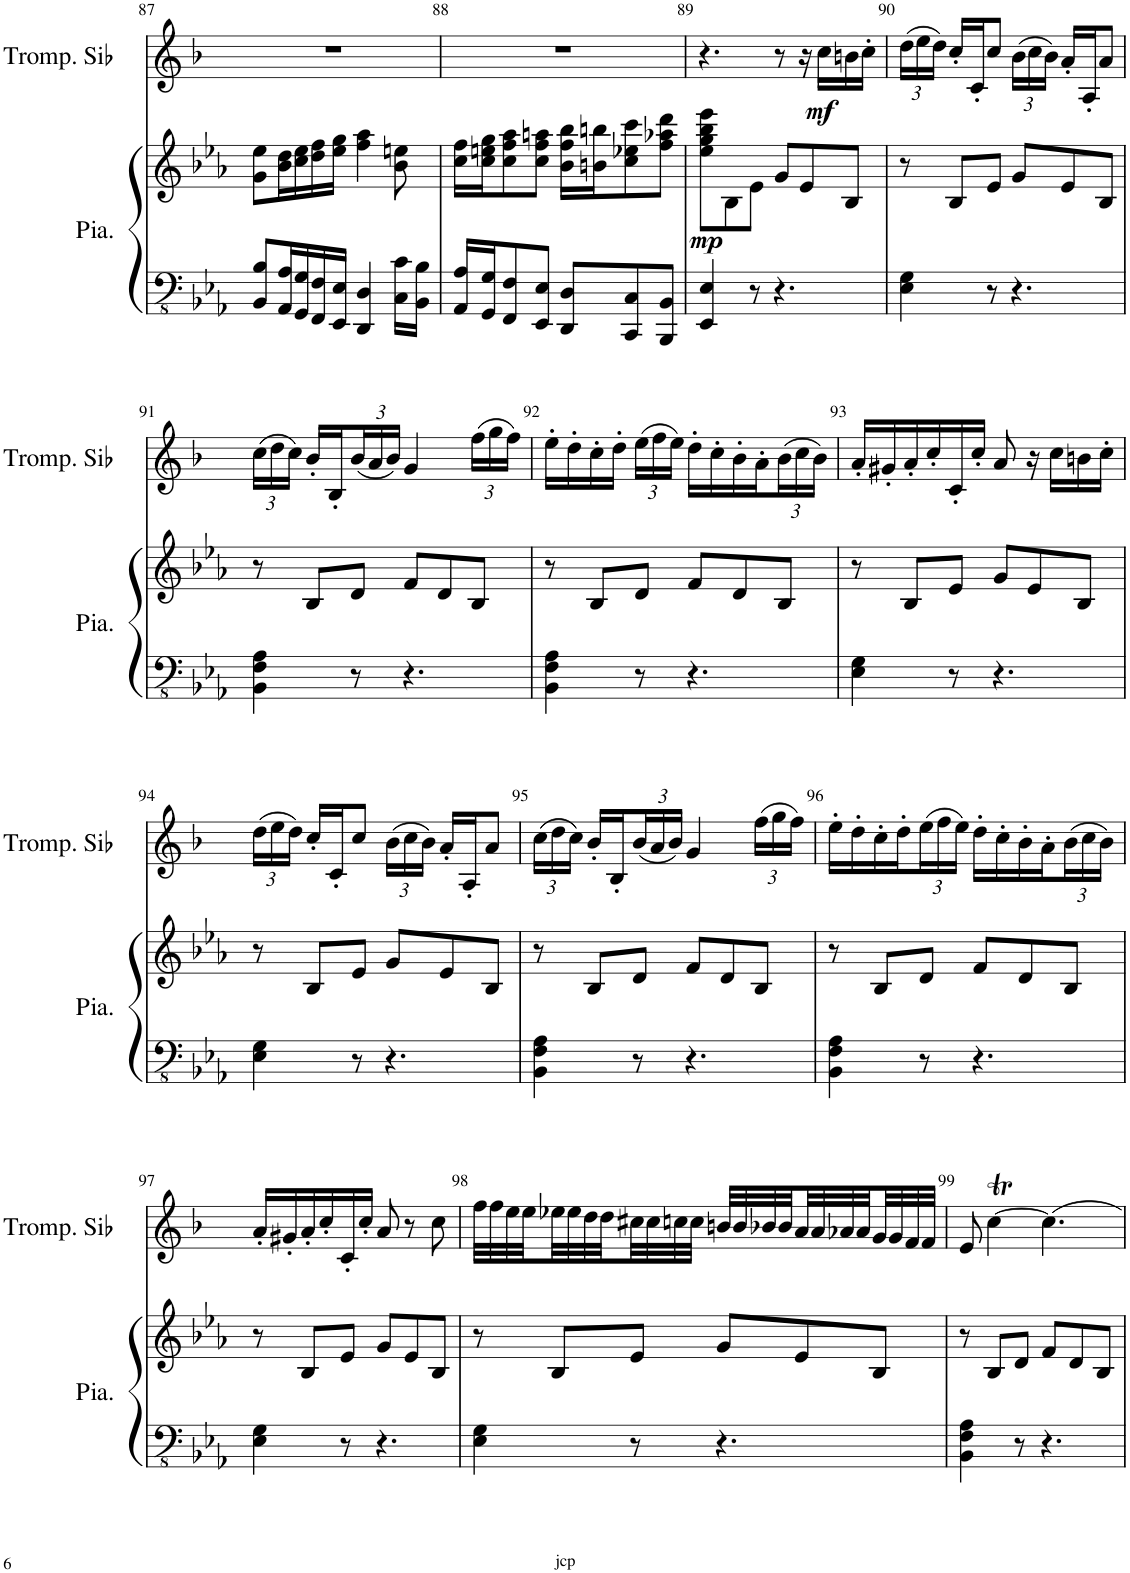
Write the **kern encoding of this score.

**kern	**kern	**dynam	**kern	**dynam
*part2	*part2	*part2	*part1	*part1
*staff3	*staff2	*staff2/3	*staff1	*staff1
*I"Piano	*	*	*I"Trompette en Sib	*
*I'Pia.	*	*	*I'Tromp. Sib	*
!!LO:PB:g=z
*clefFv4	*clefG2	*	*clefG2	*
*	*	*	*Trd1c2	*
*k[b-e-a-]	*k[b-e-a-]	*	*k[b-]	*
*M6/8	*M6/8	*	*M6/8	*
=87	=87	=87	=87	=87
8BBB-/ 8BB-/L	8g\ 8ee-\L	.	2.r	.
16AAA-/ 16AA-/L	16b-\ 16dd\L	.	.	.
16GGG/ 16GG/	16cc\ 16ee-\	.	.	.
16FFF/ 16FF/	16dd\ 16ff\	.	.	.
16EEE-/ 16EE-/JJ	16ee-\ 16gg\JJ	.	.	.
4DDD/ 4DD/	4ff\ 4aa-\	.	.	.
16CC\ 16C\LL	8b-\ 8een\	.	.	.
16BBB-\ 16BB-\JJ	.	.	.	.
=88	=88	=88	=88	=88
16AAA-/ 16AA-/LL	16cc\ 16ff\LL	.	2.r	.
16GGG/ 16GG/J	16cc\ 16een\ 16gg\J	.	.	.
8FFF/ 8FF/	8cc\ 8ff\ 8aa-\	.	.	.
8EEE-/ 8EE-/J	8cc\ 8ff\ 8aan\J	.	.	.
8DDD/ 8DD/L	16b-\ 16ff\ 16bb-\LL	.	.	.
.	16bn\ 16bbn\J	.	.	.
8CCC/ 8CC/	8cc\ 8ee-X\ 8ccc\	.	.	.
8BBBB-/ 8BBB-/J	8ff\ 8aa-X\ 8ddd\J	.	.	.
=89	=89	=89	=89	=89
!	!	!LO:DY:b	!	!
4EEE-/ 4EE-/	8ee-\ 8gg\ 8bb-\ 8eee-\L	mp	4.r	.
.	8B-\	.	.	.
8r	8e-\J	.	.	.
4.r	8g/L	.	8r	.
.	8e-/	.	16r	.
!	!	!	!	!LO:DY:b
.	.	.	16cc\LL	mf
.	8B-/J	.	16bn\	.
.	.	.	16cc'\JJ	.
=90	=90	=90	=90	=90
*	*	*	*Xbrackettup	*
4EE-\ 4GG\	8r	.	(24dd\LL	.
.	.	.	24ee\	.
.	.	.	24dd\JJ)	.
.	8B-/L	.	16cc'/LL	.
.	.	.	16c'/J	.
8r	8e-/J	.	8cc/J	.
4.r	8g/L	.	(24b-\LL	.
.	.	.	24cc\	.
.	.	.	24b-\JJ)	.
.	8e-/	.	16a'/LL	.
.	.	.	16A'/J	.
.	8B-/J	.	8a/J	.
!!LO:LB:g=z
=91	=91	=91	=91	=91
4BBB-\ 4FF\ 4AA-\	8r	.	(24cc\LL	.
.	.	.	24dd\	.
.	.	.	24cc\JJ)	.
.	8B-/L	.	16b-'/LL	.
.	.	.	16B-'/	.
8r	8d/J	.	(24b-/	.
.	.	.	24a/	.
.	.	.	24b-/JJ)	.
4.r	8f/L	.	4g/	.
.	8d/	.	.	.
.	8B-/J	.	(24ff\LL	.
.	.	.	24gg\	.
.	.	.	24ff\JJ)	.
=92	=92	=92	=92	=92
4BBB-\ 4FF\ 4AA-\	8r	.	16ee'\LL	.
.	.	.	16dd'\	.
.	8B-/L	.	16cc'\	.
.	.	.	16dd'\JJ	.
8r	8d/J	.	(24ee\LL	.
.	.	.	24ff\	.
.	.	.	24ee\JJ)	.
4.r	8f/L	.	16dd'\LL	.
.	.	.	16cc'\	.
.	8d/	.	16b-'\	.
.	.	.	16a'\	.
.	8B-/J	.	(24b-\	.
.	.	.	24cc\	.
.	.	.	24b-\JJ)	.
=93	=93	=93	=93	=93
4EE-\ 4GG\	8r	.	16a'/LL	.
.	.	.	16g#X'/	.
.	8B-/L	.	16a'/	.
.	.	.	16cc'/	.
8r	8e-/J	.	16c'/	.
.	.	.	16cc'/JJ	.
4.r	8g/L	.	8a/	.
.	8e-/	.	16r	.
.	.	.	16cc\LL	.
.	8B-/J	.	16bn\	.
.	.	.	16cc'\JJ	.
!!LO:LB:g=z
=94	=94	=94	=94	=94
4EE-\ 4GG\	8r	.	(24dd\LL	.
.	.	.	24ee\	.
.	.	.	24dd\JJ)	.
.	8B-/L	.	16cc'/LL	.
.	.	.	16c'/J	.
8r	8e-/J	.	8cc/J	.
4.r	8g/L	.	(24b-\LL	.
.	.	.	24cc\	.
.	.	.	24b-\JJ)	.
.	8e-/	.	16a'/LL	.
.	.	.	16A'/J	.
.	8B-/J	.	8a/J	.
=95	=95	=95	=95	=95
4BBB-\ 4FF\ 4AA-\	8r	.	(24cc\LL	.
.	.	.	24dd\	.
.	.	.	24cc\JJ)	.
.	8B-/L	.	16b-'/LL	.
.	.	.	16B-'/	.
8r	8d/J	.	(24b-/	.
.	.	.	24a/	.
.	.	.	24b-/JJ)	.
4.r	8f/L	.	4g/	.
.	8d/	.	.	.
.	8B-/J	.	(24ff\LL	.
.	.	.	24gg\	.
.	.	.	24ff\JJ)	.
=96	=96	=96	=96	=96
4BBB-\ 4FF\ 4AA-\	8r	.	16ee'\LL	.
.	.	.	16dd'\	.
.	8B-/L	.	16cc'\	.
.	.	.	16dd'\	.
8r	8d/J	.	(24ee\	.
.	.	.	24ff\	.
.	.	.	24ee\JJ)	.
4.r	8f/L	.	16dd'\LL	.
.	.	.	16cc'\	.
.	8d/	.	16b-'\	.
.	.	.	16a'\	.
.	8B-/J	.	(24b-\	.
.	.	.	24cc\	.
.	.	.	24b-\JJ)	.
!!LO:LB:g=z
=97	=97	=97	=97	=97
4EE-\ 4GG\	8r	.	16a'/LL	.
.	.	.	16g#X'/	.
.	8B-/L	.	16a'/	.
.	.	.	16cc'/	.
8r	8e-/J	.	16c'/	.
.	.	.	16cc'/JJ	.
4.r	8g/L	.	8a/	.
.	8e-/	.	8r	.
.	8B-/J	.	8cc\	.
=98	=98	=98	=98	=98
4EE-\ 4GG\	8r	.	32ff\LLL	.
.	.	.	32ff\	.
.	.	.	32ee\	.
.	.	.	32ee\	.
.	8B-/L	.	32ee-X\	.
.	.	.	32ee-\	.
.	.	.	32dd\	.
.	.	.	32dd\	.
8r	8e-/J	.	32cc#X\	.
.	.	.	32cc#\	.
.	.	.	32ccn\	.
.	.	.	32cc\JJJ	.
4.r	8g/L	.	32bn/LLL	.
.	.	.	32b/	.
.	.	.	32b-X/	.
.	.	.	32b-/	.
.	8e-/	.	32a/	.
.	.	.	32a/	.
.	.	.	32a-X/	.
.	.	.	32a-/	.
.	8B-/J	.	32g/	.
.	.	.	32g/	.
.	.	.	32f/	.
.	.	.	32f/JJJ	.
=99	=99	=99	=99	=99
4BBB-\ 4FF\ 4AA-\	8r	.	8e/	.
.	8B-/L	.	[4ccT\	.
8r	8d/J	.	.	.
4.r	8f/L	.	4.ccTTT\]	.
.	8d/	.	.	.
.	8B-/J	.	.	.
=	=	=	=	=
*-	*-	*-	*-	*-
